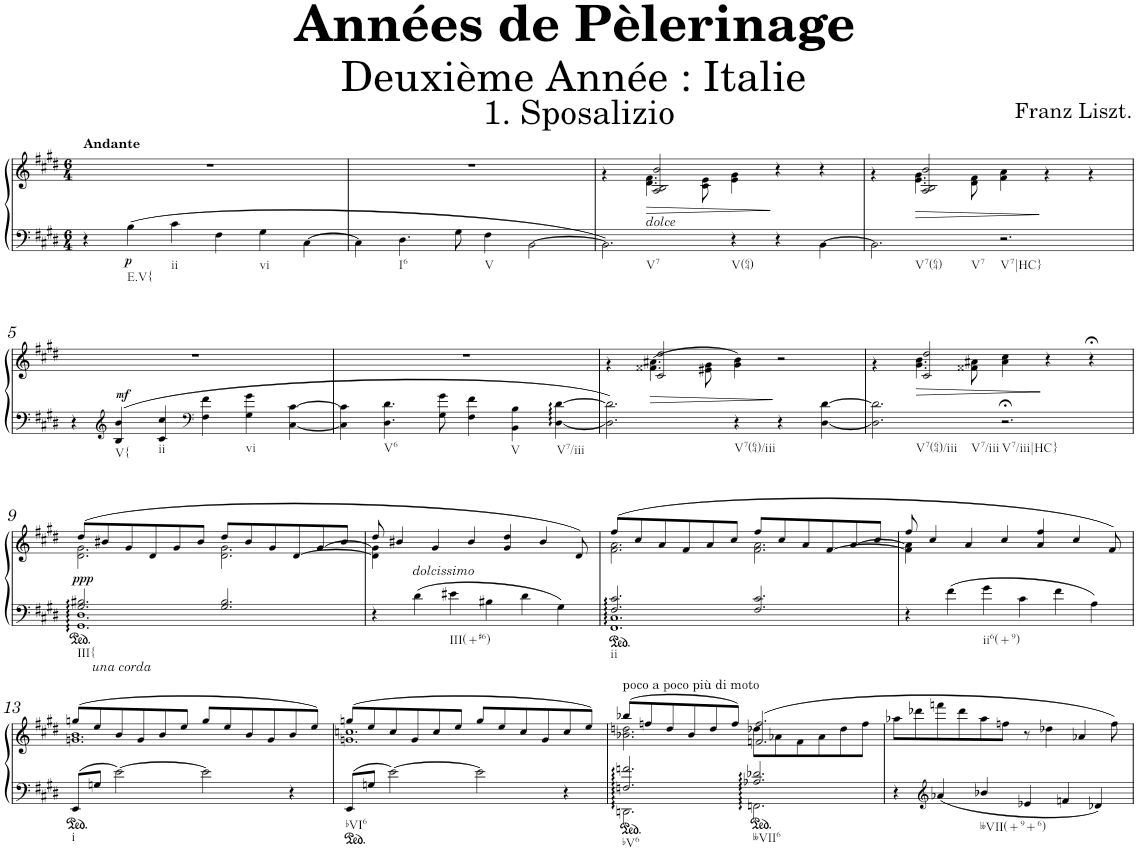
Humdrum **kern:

**kern	**kern	**dynam
*part1	*part1	*part1
*staff2	*staff1	*staff1/2
*I"Piano	*	*
*I'Pno.	*	*
*clefF4	*clefG2	*
*k[f#c#g#d#]	*k[f#c#g#d#]	*
*M6/4	*M6/4	*
=1	=1	=1
!	!LO:TX:a:B:t=Andante	!
4r	1.r	.
!LO:TX:b:t=E.V{	!	!
!	!	!LO:DY:b=2
4B\	.	p
!LO:TX:b:t=ii	!	!
4c#\	.	.
4F#\	.	.
!LO:TX:b:t=vi	!	!
4G#\	.	.
[4C#\	.	.
=2	=2	=2
4C#\]	1.r	.
!LO:TX:b:t=I6	!	!
4.D#\	.	.
8G#\	.	.
!LO:TX:b:t=V	!	!
4F#\	.	.
[2BB\	.	.
=3	=3	=3
*	*^	*
!LO:TX:b:t=V7	!	!	!
2.BB\]	4ryy	4r	.
!	!LO:TX:b:i:t=dolce	!	!
!	!	!	!LO:HP:b
.	2A/ 2B/ 2b/	4.d#\ 4.f#\	>
.	.	8c#\ 8e\	.
!LO:TX:b:t=V(64)	!	!	!
4r	4e\ 4g#\	2.ryy	.
4r	4r	.	]
[4BB\	4r	.	.
=4	=4	=4	=4
!LO:TX:b:t=V7(64)	!	!	!
!LO:TX:b:t=V7	!	!	!
2.BB\]	4ryy	4r	.
!	!	!	!LO:HP:b
.	2A/ 2B/ 2b/	4.e\ 4.g#\	>
.	.	8d#\ 8f#\	.
!LO:TX:b:t=V7|HC}	!	!	!
2.r	4f#\ 4a\	4ryy	.
.	2ryy	4r	]
.	.	4r	.
*	*v	*v	*
!!LO:LB:g=z
=5	=5	=5
4r	1.r	.
*clefG2	*	*
!LO:TX:b:t=V{	!	!
!	!	!LO:DY:a=2
4B/ 4b/	.	mf
!LO:TX:b:t=ii	!	!
4c#/ 4cc#/	.	.
*clefF4	*	*
4F#\ 4f#\	.	.
!LO:TX:b:t=vi	!	!
4G#\ 4g#\	.	.
[4C#\ [4c#\	.	.
=6	=6	=6
4C#\] 4c#\]	1.r	.
!LO:TX:b:t=V6	!	!
4.D#\ 4.d#\	.	.
8G#\ 8g#\	.	.
!LO:TX:b:t=V	!	!
4F#\ 4f#\	.	.
4BB\ 4B\	.	.
!LO:TX:b:t=V7/iii	!	!
[4D#\ [4d#\	.	.
=7	=7	=7
*	*^	*
2.D#\] 2.d#\]	4ryy	4r	.
!	!	!	!LO:HP:b
.	2c#/ 2dd#/	4.f##X\ 4.a#X\	>
.	.	8e#X\ 8g#\	.
!LO:TX:b:t=V7(64)/iii	!	!	!
4r	(4g#\ 4b\	2.ryy	.
4r	2r	.	]
[4D#\ [4d#\	.	.	.
=8	=8	=8	=8
!LO:TX:b:t=V7(64)/iii	!	!	!
!LO:TX:b:t=V7/iii	!	!	!
2.D#\] 2.d#\]	4ryy	4r	.
!	!	!	!LO:HP:b
.	2c#/ 2dd#/	4.g#\ 4.b\	>
.	.	8f##X\ 8a#X\	.
!LO:TX:b:t=V7/iii|HC}	!	!	!
2.r;<	4a#\ 4cc#\	2.ryy	.
.	4r	.	]
.	4r;<	.	.
!!LO:LB:g=z	!!
=9	=9	=9	=9
*^	*	*	*
!LO:TX:b:i:t=una corda	!	!	!	!
!LO:TX:b:t=III{	!	!	!	!
!	!	!	!	!LO:DY:b
2.G#/ 2.B#X/	1.GG# 1.D#	(8dd#/L	2.d#\ 2.g#\	ppp
.	.	8b#X/	.	.
.	.	8g#/	.	.
.	.	8d#/	.	.
.	.	8g#/	.	.
.	.	8b#/J	.	.
2.G#/ 2.B#/	.	8dd#/L	2.d#\ 2.g#\	.
.	.	8b#/	.	.
.	.	8g#/	.	.
.	.	[8d#/	.	.
.	.	[8g#/	.	.
.	.	8b#/J	.	.
*v	*v	*	*	*
=10	=10	=10	=10
4r	8dd#/	4d#\] 4g#\]	.
.	4b#X/	.	.
!LO:TX:a:i:t=dolcissimo	!	!	!
4d#\	.	4ryy	.
.	4g#/	.	.
!LO:TX:b:t=III(+#6)	!	!	!
4e#X\	.	1ryy	.
.	4b#/	.	.
4B#X\	.	.	.
.	4g#/ 4dd#/	.	.
4d#\	.	.	.
.	4b#/	.	.
4G#\	.	.	.
.	8d#/)	.	.
=11	=11	=11	=11
*^	*	*	*
!LO:TX:b:t=ii	!	!	!	!
2.F#/ 2.c#/	1.FF# 1.C#	(8ff#/L	2.f#\ 2.a\	.
.	.	8cc#/	.	.
.	.	8a/	.	.
.	.	8f#/	.	.
.	.	8a/	.	.
.	.	8cc#/J	.	.
2.F#/ 2.c#/	.	8ff#/L	2.f#\ 2.a\	.
.	.	8cc#/	.	.
.	.	8a/	.	.
.	.	[8f#/	.	.
.	.	[8a/	.	.
.	.	8cc#/J	.	.
*v	*v	*	*	*
=12	=12	=12	=12
4r	8ff#/	4f#\] 4a\]	.
.	4cc#/	.	.
4f#\	.	4ryy	.
.	4a/	.	.
!LO:TX:b:t=ii6(+9)	!	!	!
4g#\	.	1ryy	.
.	4cc#/	.	.
4c#\	.	.	.
.	4a/ 4ff#/	.	.
4f#\	.	.	.
.	4cc#/	.	.
4A\	.	.	.
.	8f#/)	.	.
!!LO:LB:g=z	!!
=13	=13	=13	=13
!LO:TX:b:t=i	!	!	!
8EE/L	(8ggn/L	1.gn 1.b	.
8Gn/J	8ee/	.	.
[2e\	8b/	.	.
.	8g/	.	.
.	8b/	.	.
.	8ee/J	.	.
2e\]	8gg/L	.	.
.	8ee/	.	.
.	8b/	.	.
.	8g/	.	.
4r	8b/	.	.
.	8ee/J)	.	.
=14	=14	=14	=14
!LO:TX:b:t=bVI6	!	!	!
8EE/L	(8ggn/L	1.gn 1.ccn	.
8Gn/J	8ee/	.	.
[2e\	8cc/	.	.
.	8g/	.	.
.	8cc/	.	.
.	8ee/J	.	.
2e\]	8gg/L	.	.
.	8ee/	.	.
.	8cc/	.	.
.	8g/	.	.
4r	8cc/	.	.
.	8ee/J)	.	.
=15	=15	=15	=15
*^	*	*	*
!	!	!LO:TX:a:t=poco a poco più di moto	!	!
!LO:TX:b:t=bV6	!	!	!	!
2.Fn/ 2.fn/	2.DDn\	(8bb-X/L	2.b-X\ 2.ddn\	.
.	.	8ffn/	.	.
.	.	8dd/	.	.
.	.	8b-/	.	.
.	.	8dd/	.	.
.	.	8ff/J)	.	.
!LO:TX:b:t=bbVII6	!	!	!	!
2.A-X/ 2.d-X/	2.FFn\	(2.fn/ 2.ff/	8dd-X\L	.
.	.	.	8a-X\	.
.	.	.	8f\	.
.	.	.	8a-\	.
.	.	.	8dd-\	.
.	.	.	8ff\J	.
*v	*v	*	*	*
*	*v	*v	*
=16	=16	=16
4r	8aa-X\L	.
.	8ddd-X\	.
*clefG2	*	*
4a-X/	8fffn\	.
.	8ddd-\	.
!LO:TX:b:t=bbVII(+9+6)	!	!
4b-X/	8aa-\	.
.	8ffn\J	.
4e-X/	8r	.
.	4dd-X\	.
4fn/	.	.
.	4a-X/	.
4d-X/	.	.
.	8ff\)	.
=	=	=
*-	*-	*-
